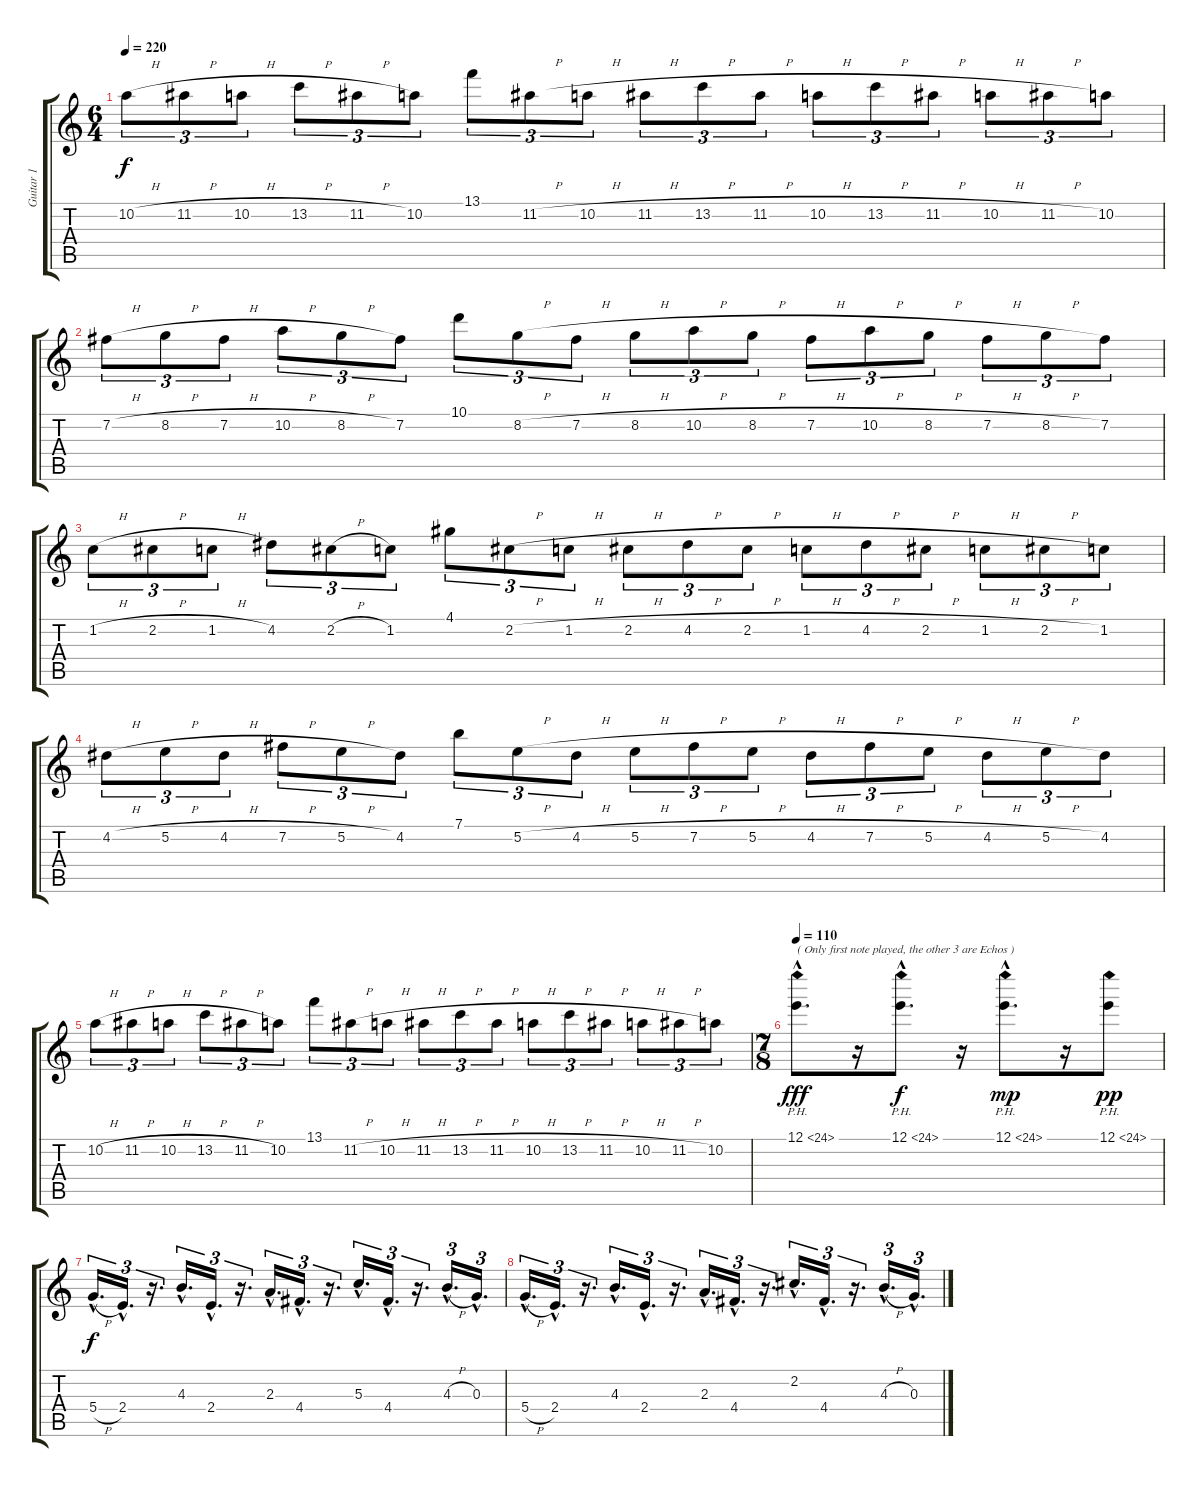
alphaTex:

\track ("Guitar 1" "Guitar 1") {instrument overdrivenguitar}
\staff {score tabs}
\tuning (E4 B3 G3 D3 A2 E2) {hide}
\ts (6 4)
\tempo 220
\clef g2
\ks c
10.2{h}.8{tu (3 2) dy f} 11.2{h}.8{tu (3 2)} 10.2{h}.8{tu (3 2)} 13.2{h}.8{tu (3 2)} 11.2{h}.8{tu (3 2)} 10.2.8{tu (3 2)} 13.1.8{tu (3 2)} 11.2{h}.8{tu (3 2)} 10.2{h}.8{tu (3 2)} 11.2{h}.8{tu (3 2)} 13.2{h}.8{tu (3 2)} 11.2{h}.8{tu (3 2)} 10.2{h}.8{tu (3 2)} 13.2{h}.8{tu (3 2)} 11.2{h}.8{tu (3 2)} 10.2{h}.8{tu (3 2)} 11.2{h}.8{tu (3 2)} 10.2.8{tu (3 2)} |
7.2{h}.8{tu (3 2)} 8.2{h}.8{tu (3 2)} 7.2{h}.8{tu (3 2)} 10.2{h}.8{tu (3 2)} 8.2{h}.8{tu (3 2)} 7.2.8{tu (3 2)} 10.1.8{tu (3 2)} 8.2{h}.8{tu (3 2)} 7.2{h}.8{tu (3 2)} 8.2{h}.8{tu (3 2)} 10.2{h}.8{tu (3 2)} 8.2{h}.8{tu (3 2)} 7.2{h}.8{tu (3 2)} 10.2{h}.8{tu (3 2)} 8.2{h}.8{tu (3 2)} 7.2{h}.8{tu (3 2)} 8.2{h}.8{tu (3 2)} 7.2.8{tu (3 2)} |
1.2{h}.8{tu (3 2)} 2.2{h}.8{tu (3 2)} 1.2{h}.8{tu (3 2)} 4.2.8{tu (3 2)} 2.2{h}.8{tu (3 2)} 1.2.8{tu (3 2)} 4.1.8{tu (3 2)} 2.2{h}.8{tu (3 2)} 1.2{h}.8{tu (3 2)} 2.2{h}.8{tu (3 2)} 4.2{h}.8{tu (3 2)} 2.2{h}.8{tu (3 2)} 1.2{h}.8{tu (3 2)} 4.2{h}.8{tu (3 2)} 2.2{h}.8{tu (3 2)} 1.2{h}.8{tu (3 2)} 2.2{h}.8{tu (3 2)} 1.2.8{tu (3 2)} |
4.2{h}.8{tu (3 2)} 5.2{h}.8{tu (3 2)} 4.2{h}.8{tu (3 2)} 7.2{h}.8{tu (3 2)} 5.2{h}.8{tu (3 2)} 4.2.8{tu (3 2)} 7.1.8{tu (3 2)} 5.2{h}.8{tu (3 2)} 4.2{h}.8{tu (3 2)} 5.2{h}.8{tu (3 2)} 7.2{h}.8{tu (3 2)} 5.2{h}.8{tu (3 2)} 4.2{h}.8{tu (3 2)} 7.2{h}.8{tu (3 2)} 5.2{h}.8{tu (3 2)} 4.2{h}.8{tu (3 2)} 5.2{h}.8{tu (3 2)} 4.2.8{tu (3 2)} |
10.2{h}.8{tu (3 2)} 11.2{h}.8{tu (3 2)} 10.2{h}.8{tu (3 2)} 13.2{h}.8{tu (3 2)} 11.2{h}.8{tu (3 2)} 10.2.8{tu (3 2)} 13.1.8{tu (3 2)} 11.2{h}.8{tu (3 2)} 10.2{h}.8{tu (3 2)} 11.2{h}.8{tu (3 2)} 13.2{h}.8{tu (3 2)} 11.2{h}.8{tu (3 2)} 10.2{h}.8{tu (3 2)} 13.2{h}.8{tu (3 2)} 11.2{h}.8{tu (3 2)} 10.2{h}.8{tu (3 2)} 11.2{h}.8{tu (3 2)} 10.2.8{tu (3 2)} |
\ts (7 8)
\tempo 110
12.1{ph 12 hac}.8{d txt "( Only first note played, the other 3 are Echos )" dy fff} r.16 12.1{ph 12 hac}.8{d dy f balance 14} r.16 12.1{ph 12 hac}.8{d dy mp balance 2} r.16 12.1{ph 12}.8{dy pp balance 14} |
5.4{h hac}.16{d tu (3 2) dy f balance 2} 2.4{hac}.16{d tu (3 2)} r.16{d tu (3 2)} 4.3{hac}.16{d tu (3 2)} 2.4{hac}.16{d tu (3 2)} r.16{d tu (3 2)} 2.3{hac}.16{d tu (3 2)} 4.4{hac}.16{d tu (3 2)} r.16{d tu (3 2)} 5.3{hac}.16{d tu (3 2)} 4.4{hac}.16{d tu (3 2)} r.16{d tu (3 2)} 4.3{h hac}.16{d tu (3 2)} 0.3{hac}.16{d tu (3 2)} |
5.4{h hac}.16{d tu (3 2)} 2.4{hac}.16{d tu (3 2)} r.16{d tu (3 2)} 4.3{hac}.16{d tu (3 2)} 2.4{hac}.16{d tu (3 2)} r.16{d tu (3 2)} 2.3{hac}.16{d tu (3 2)} 4.4{hac}.16{d tu (3 2)} r.16{d tu (3 2)} 2.2{hac}.16{d tu (3 2)} 4.4{hac}.16{d tu (3 2)} r.16{d tu (3 2)} 4.3{h hac}.16{d tu (3 2)} 0.3{hac}.16{d tu (3 2)}
